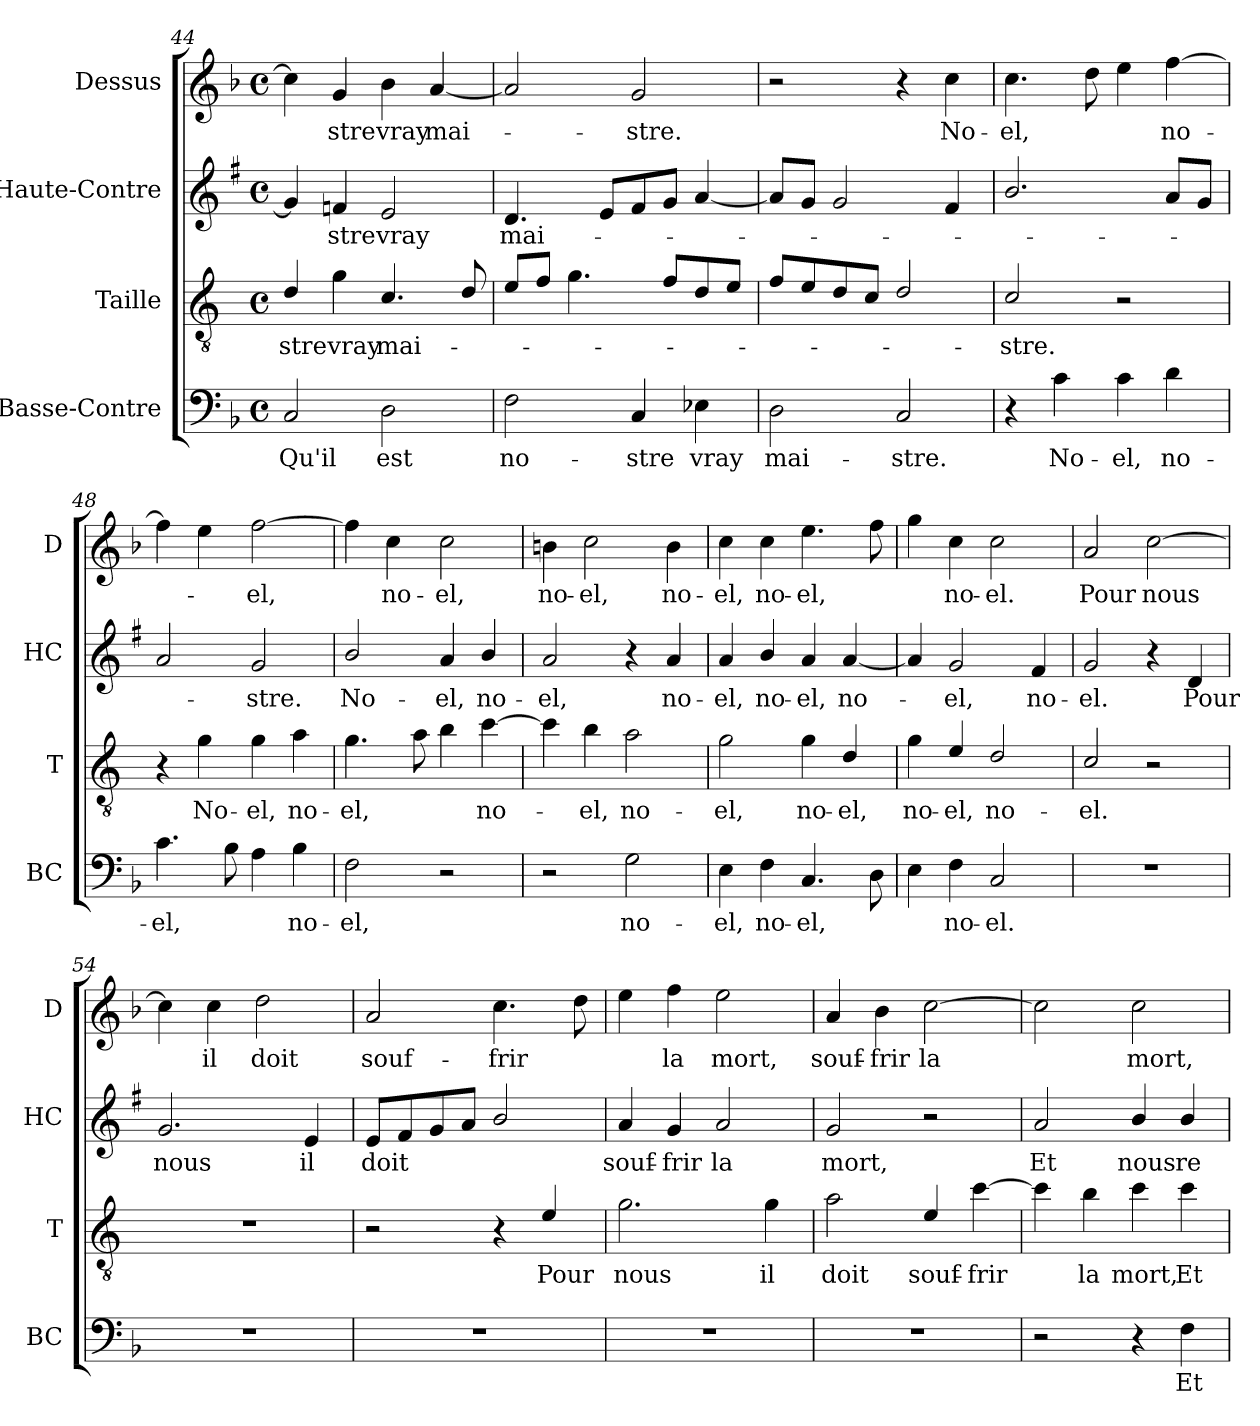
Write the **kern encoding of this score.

**kern	**text	**kern	**text	**kern	**text	**kern	**text
*part4	*part4	*part3	*part3	*part2	*part2	*part1	*part1
*staff4	*staff4	*staff3	*staff3	*staff2	*staff2	*staff1	*staff1
*I"Basse-Contre	*	*I"Taille	*	*I"Haute-Contre	*	*I"Dessus	*
*I'BC	*	*I'T	*	*I'HC	*	*I'D	*
*clefF4	*	*clefGv2	*	*clefG2	*	*clefG2	*
*	*	*ITrd4c7	*	*ITrd1c2	*	*	*
*k[b-]	*	*k[b-]	*	*k[b-]	*	*k[b-]	*
*F:	*	*F:	*	*F:	*	*F:	*
*M4/4	*	*M4/4	*	*M4/4	*	*M4/4	*
*met(c)	*	*met(c)	*	*met(c)	*	*met(c)	*
=44	=44	=44	=44	=44	=44	=44	=44
!	!LO:LY:b	!	!LO:LY:b	!	!	!	!
2C/	Qu'il	4G/	-stre	4f/]	.	4cc\]	.
!	!	!	!LO:LY:b	!	!LO:LY:b	!	!LO:LY:b
.	.	4c\	vray	4e-X/	-stre	4g/	-stre
!	!LO:LY:b	!	!LO:LY:b	!	!LO:LY:b	!	!LO:LY:b
2D\	est	4.F/	mai-	2d/	vray	4b-\	vray
!	!	!	!	!	!	!	!LO:LY:b
.	.	.	.	.	.	[4a/	mai-
.	.	8G/	.	.	.	.	.
=45	=45	=45	=45	=45	=45	=45	=45
!	!LO:LY:b	!	!	!	!LO:LY:b	!	!
2F\	no-	8A/L	.	4.c/	mai-	2a/]	.
.	.	8B-/J	.	.	.	.	.
.	.	4.c\	.	.	.	.	.
.	.	.	.	8d/L	.	.	.
!	!LO:LY:b	!	!	!	!	!	!LO:LY:b
4C/	-stre	.	.	8e/	.	2g/	-stre.
.	.	8B-/L	.	8f/J	.	.	.
!	!LO:LY:b	!	!	!	!	!	!
4E-X\	vray	8G/	.	[4g/	.	.	.
.	.	8A/J	.	.	.	.	.
=46	=46	=46	=46	=46	=46	=46	=46
!	!LO:LY:b	!	!	!	!	!	!
2D\	mai-	8B-/L	.	8g/L]	.	2r	.
.	.	8A/	.	8f/J	.	.	.
.	.	8G/	.	2f/	.	.	.
.	.	8F/J	.	.	.	.	.
!	!LO:LY:b	!	!	!	!	!	!
2C/	-stre.	2G/	.	.	.	4r	.
!	!	!	!	!	!	!	!LO:LY:b
.	.	.	.	4e/	.	4cc\	No-
=47	=47	=47	=47	=47	=47	=47	=47
!	!	!	!LO:LY:b	!	!	!	!LO:LY:b
4r	.	2F/	-stre.	2.a/	.	4.cc\	-el,
!	!LO:LY:b	!	!	!	!	!	!
4c\	No-	.	.	.	.	.	.
.	.	.	.	.	.	8dd\	.
!	!LO:LY:b	!	!	!	!	!	!
4c\	-el,	2r	.	.	.	4ee\	.
!	!LO:LY:b	!	!	!	!	!	!LO:LY:b
4d\	no-	.	.	8g/L	.	[4ff\	no-
.	.	.	.	8f/J	.	.	.
=48	=48	=48	=48	=48	=48	=48	=48
!	!LO:LY:b	!	!	!	!	!	!
4.c\	-el,	4r	.	2g/	.	4ff\]	.
!	!	!	!LO:LY:b	!	!	!	!
.	.	4c\	No-	.	.	4ee\	.
8B-\	.	.	.	.	.	.	.
!	!	!	!LO:LY:b	!	!LO:LY:b	!	!LO:LY:b
4A\	.	4c\	-el,	2f/	-stre.	[2ff\	-el,
!	!LO:LY:b	!	!LO:LY:b	!	!	!	!
4B-\	no-	4d\	no-	.	.	.	.
=49	=49	=49	=49	=49	=49	=49	=49
!	!LO:LY:b	!	!LO:LY:b	!	!LO:LY:b	!	!
2F\	-el,	4.c\	-el,	2a/	No-	4ff\]	.
!	!	!	!	!	!	!	!LO:LY:b
.	.	.	.	.	.	4cc\	no-
.	.	8d\	.	.	.	.	.
!	!	!	!	!	!LO:LY:b	!	!LO:LY:b
2r	.	4e\	.	4g/	-el,	2cc\	-el,
!	!	!	!LO:LY:b	!	!LO:LY:b	!	!
.	.	[4f\	no-	4a/	no-	.	.
!!LO:LB:g=z
=50	=50	=50	=50	=50	=50	=50	=50
!	!	!	!	!	!LO:LY:b	!	!LO:LY:b
2r	.	4f\]	.	2g/	-el,	4bn\	no-
!	!	!	!LO:LY:b	!	!	!	!LO:LY:b
.	.	4e\	-el,	.	.	2cc\	-el,
!	!LO:LY:b	!	!LO:LY:b	!	!	!	!
2G\	no-	2d\	no-	4r	.	.	.
!	!	!	!	!	!LO:LY:b	!	!LO:LY:b
.	.	.	.	4g/	no-	4b\	no-
=51	=51	=51	=51	=51	=51	=51	=51
!	!LO:LY:b	!	!LO:LY:b	!	!LO:LY:b	!	!LO:LY:b
4E\	-el,	2c\	-el,	4g/	-el,	4cc\	-el,
!	!LO:LY:b	!	!	!	!LO:LY:b	!	!LO:LY:b
4F\	no-	.	.	4a/	no-	4cc\	no-
!	!LO:LY:b	!	!LO:LY:b	!	!LO:LY:b	!	!LO:LY:b
4.C/	-el,	4c\	no-	4g/	-el,	4.ee\	-el,
!	!	!	!LO:LY:b	!	!LO:LY:b	!	!
.	.	4G/	-el,	[4g/	no-	.	.
8D\	.	.	.	.	.	8ff\	.
=52	=52	=52	=52	=52	=52	=52	=52
!	!	!	!LO:LY:b	!	!	!	!
4E\	.	4c\	no-	4g/]	.	4gg\	.
!	!LO:LY:b	!	!LO:LY:b	!	!LO:LY:b	!	!LO:LY:b
4F\	no-	4A/	-el,	2f/	-el,	4cc\	no-
!	!LO:LY:b	!	!LO:LY:b	!	!	!	!LO:LY:b
2C/	-el.	2G/	no-	.	.	2cc\	-el.
!	!	!	!	!	!LO:LY:b	!	!
.	.	.	.	4e/	no-	.	.
=53	=53	=53	=53	=53	=53	=53	=53
!	!	!	!LO:LY:b	!	!LO:LY:b	!	!LO:LY:b
1r	.	2F/	-el.	2f/	-el.	2a/	Pour
!	!	!	!	!	!	!	!LO:LY:b
.	.	2r	.	4r	.	[2cc\	nous
!	!	!	!	!	!LO:LY:b	!	!
.	.	.	.	4c/	Pour	.	.
=54	=54	=54	=54	=54	=54	=54	=54
!	!	!	!	!	!LO:LY:b	!	!
1r	.	1r	.	2.f/	nous	4cc\]	.
!	!	!	!	!	!	!	!LO:LY:b
.	.	.	.	.	.	4cc\	il
!	!	!	!	!	!	!	!LO:LY:b
.	.	.	.	.	.	2dd\	doit
!	!	!	!	!	!LO:LY:b	!	!
.	.	.	.	4d/	il	.	.
=55	=55	=55	=55	=55	=55	=55	=55
!	!	!	!	!	!LO:LY:b	!	!LO:LY:b
1r	.	2r	.	8d/L	doit	2a/	souf-
.	.	.	.	8e/	.	.	.
.	.	.	.	8f/	.	.	.
.	.	.	.	8g/J	.	.	.
!	!	!	!	!	!	!	!LO:LY:b
.	.	4r	.	2a/	.	4.cc\	-frir
!	!	!	!LO:LY:b	!	!	!	!
.	.	4A/	Pour	.	.	.	.
.	.	.	.	.	.	8dd\	.
=56	=56	=56	=56	=56	=56	=56	=56
!	!	!	!LO:LY:b	!	!LO:LY:b	!	!
1r	.	2.c\	nous	4g/	souf-	4ee\	.
!	!	!	!	!	!LO:LY:b	!	!LO:LY:b
.	.	.	.	4f/	-frir	4ff\	la
!	!	!	!	!	!LO:LY:b	!	!LO:LY:b
.	.	.	.	2g/	la	2ee\	mort,
!	!	!	!LO:LY:b	!	!	!	!
.	.	4c\	il	.	.	.	.
=57	=57	=57	=57	=57	=57	=57	=57
!	!	!	!LO:LY:b	!	!LO:LY:b	!	!LO:LY:b
1r	.	2d\	doit	2f/	mort,	4a/	souf-
!	!	!	!	!	!	!	!LO:LY:b
.	.	.	.	.	.	4b-\	-frir
!	!	!	!LO:LY:b	!	!	!	!LO:LY:b
.	.	4A/	souf-	2r	.	[2cc\	la
!	!	!	!LO:LY:b	!	!	!	!
.	.	[4f\	-frir	.	.	.	.
!!LO:PB:g=z
=58	=58	=58	=58	=58	=58	=58	=58
!	!	!	!	!	!LO:LY:b	!	!
2r	.	4f\]	.	2g/	Et	2cc\]	.
!	!	!	!LO:LY:b	!	!	!	!
.	.	4e\	la	.	.	.	.
!	!	!	!LO:LY:b	!	!LO:LY:b	!	!LO:LY:b
4r	.	4f\	mort,	4a/	nous	2cc\	mort,
!	!LO:LY:b	!	!LO:LY:b	!	!LO:LY:b	!	!
4F\	Et	4f\	Et	4a/	re-	.	.
=	=	=	=	=	=	=	=
*-	*-	*-	*-	*-	*-	*-	*-
